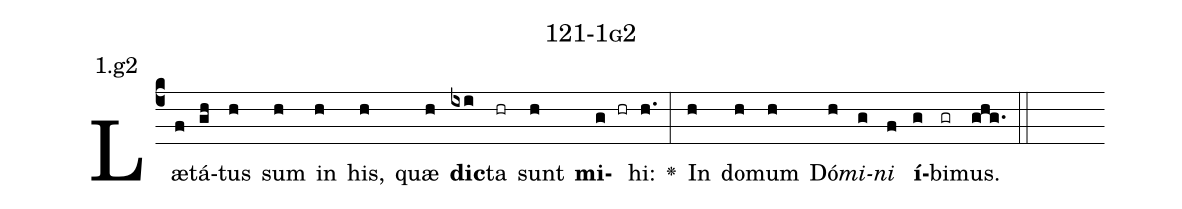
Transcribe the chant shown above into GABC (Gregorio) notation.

name: 121-1g2;
annotation: 1.g2;
%%
(c4)Læ(f)tá(gh)tus(h) sum(h) in(h) his,(h) quæ(h) <b>dic</b>(ixi)ta(hr) sunt(h) <b>mi</b>(g hr)hi:(h.) <v>\greheightstar</v>(:) In(h) do(h)mum(h) Dó(h)<i>mi</i>(g)<i>ni</i>(f) <b>í</b>(g)bi(gr)mus.(ghg.) (::)


%E(h) u(h) o(g) u(f) a(g) e.(ghg.) (::)
